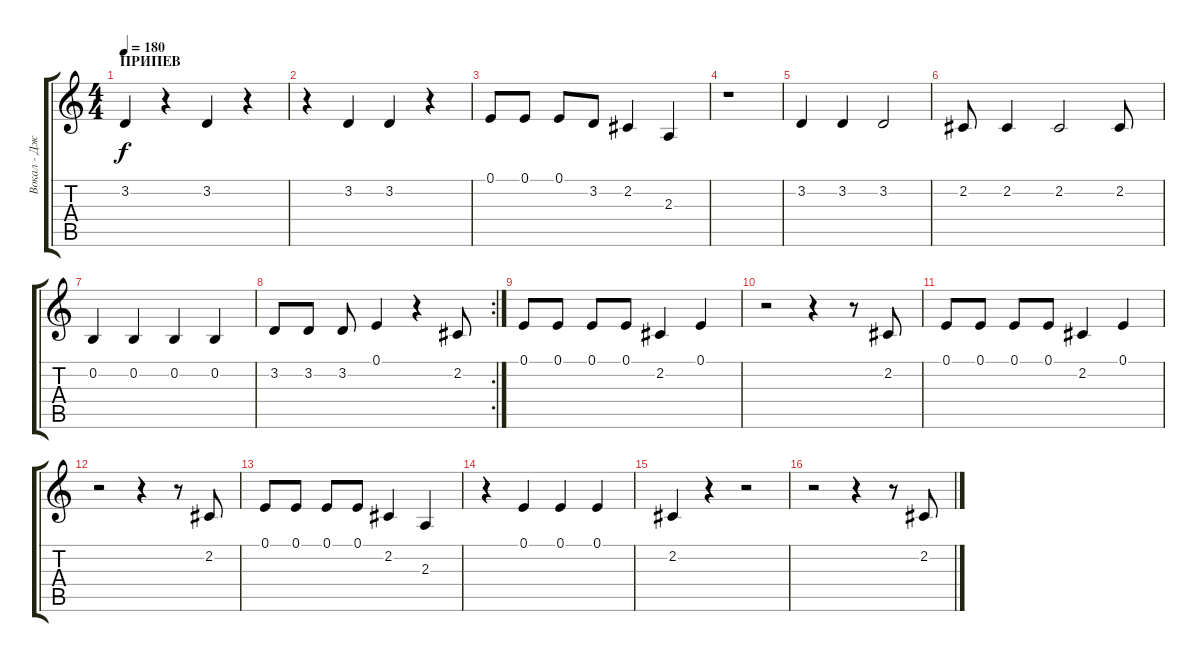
\track ("Вокал - Джоуи Рамон" "Вокал - Дж") {instrument altosax}
\staff {score tabs}
\tuning (E4 B3 G3 D3 A2 E2) {hide}
\ts (4 4)
\section ("" "ПРИПЕВ")
\tempo 180
\clef g2
\ks c
3.2.4{dy f} r.4 3.2.4 r.4 |
r.4 3.2.4 3.2.4 r.4 |
0.1.8 0.1.8 0.1.8 3.2.8 2.2.4 2.3.4 |
r.1 |
3.2.4 3.2.4 3.2.2 |
2.2.8 2.2.4 2.2.2 2.2.8 |
0.2.4 0.2.4 0.2.4 0.2.4 |
\rc 2
3.2.8 3.2.8 3.2.8 0.1.4 r.4 2.2.8 |
0.1.8 0.1.8 0.1.8 0.1.8 2.2.4 0.1.4 |
r.2 r.4 r.8 2.2.8 |
0.1.8 0.1.8 0.1.8 0.1.8 2.2.4 0.1.4 |
r.2 r.4 r.8 2.2.8 |
0.1.8 0.1.8 0.1.8 0.1.8 2.2.4 2.3.4 |
r.4 0.1.4 0.1.4 0.1.4 |
2.2.4 r.4 r.2 |
r.2 r.4 r.8 2.2.8
